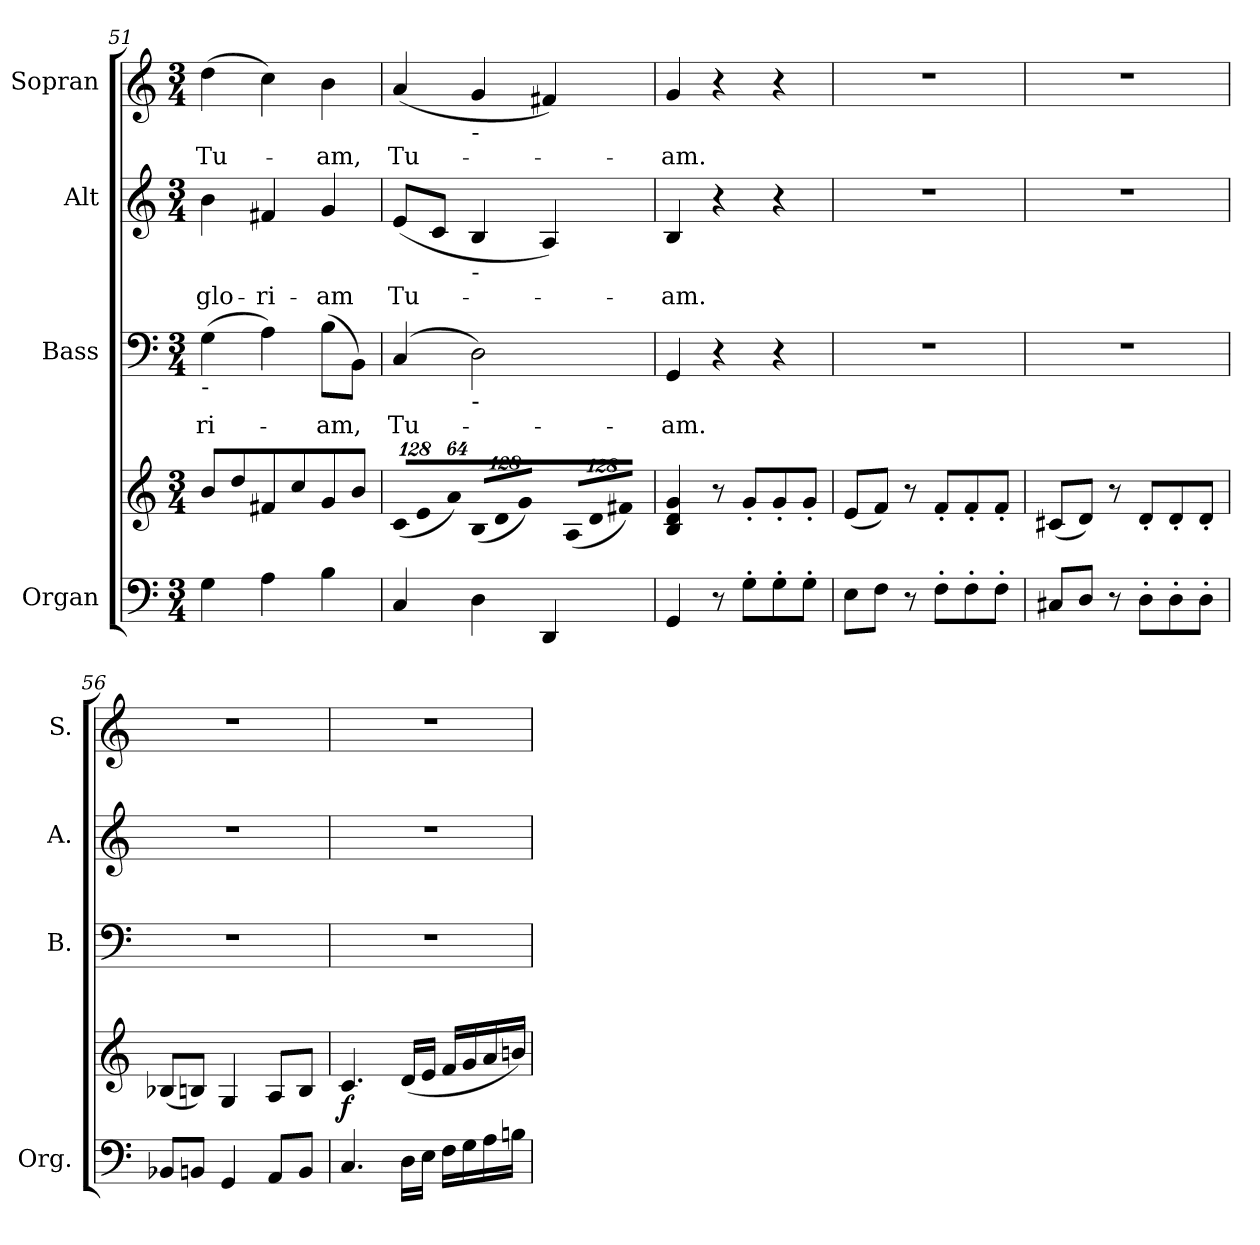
**kern	**kern	**dynam	**kern	**text	**kern	**text	**kern	**text
*part4	*part4	*part4	*part3	*part3	*part2	*part2	*part1	*part1
*staff5	*staff4	*staff4/5	*staff3	*staff3	*staff2	*staff2	*staff1	*staff1
*I"Organ	*	*	*I"Bass	*	*I"Alt	*	*I"Sopran	*
*I'Org.	*	*	*I'B.	*	*I'A.	*	*I'S.	*
!!LO:LB:g=z
*clefF4	*clefG2	*	*clefF4	*	*clefG2	*	*clefG2	*
*k[]	*k[]	*	*k[]	*	*k[]	*	*k[]	*
*C:	*C:	*	*C:	*	*C:	*	*C:	*
*M3/4	*M3/4	*	*M3/4	*	*M3/4	*	*M3/4	*
=51	=51	=51	=51	=51	=51	=51	=51	=51
!	!	!	!	!LO:LY:b:color=#000000	!	!	!	!
!	!	!	!	!	!	!LO:LY:b:color=#000000	!	!
!	!	!	!LO:TX:b:t=-	!	!	!	!	!
!	!	!	!	!	!	!	!	!LO:LY:b:color=#000000
4Gi\	8bi/L	.	(4Gi\	ri-	4bi\	glo-	(4ddi\	Tu-
.	8ddi/	.	.	.	.	.	.	.
!	!	!	!	!	!	!LO:LY:b:color=#000000	!	!
4Ai\	8f#Xi/	.	4Ai\)	.	4f#Xi/	-ri-	4cci\)	.
.	8cci/	.	.	.	.	.	.	.
!	!	!	!	!LO:LY:b:color=#000000	!	!	!	!
!	!	!	!	!	!	!LO:LY:b:color=#000000	!	!
!	!	!	!	!	!	!	!	!LO:LY:b:color=#000000
4Bi\	8gi/	.	(8Bi\L	-am,	4gi/	-am	4bi\	-am,
.	8bi/J	.	8BBi\J)	.	.	.	.	.
=52	=52	=52	=52	=52	=52	=52	=52	=52
*	*Xbrackettup	*	*	*	*	*	*	*
!	!LO:N:vis=8	!	!	!	!	!	!	!
!	!	!	!	!LO:LY:b:color=#000000	!	!	!	!
!	!	!	!	!	!	!LO:LY:b:color=#000000	!	!
!	!	!	!	!	!	!	!	!LO:LY:b:color=#000000
4Ci/	(1024%85ci/L	.	(4Ci/	Tu-	(8ei/L	Tu-	(4ai/	Tu-
!	!LO:N:vis=8	!	!	!	!	!	!	!
.	1024%85ei/	.	.	.	.	.	.	.
.	.	.	.	.	8ci/J	.	.	.
!	!LO:N:vis=8	!	!	!	!	!	!	!
.	512%43ai/J)	.	.	.	.	.	.	.
!	!	!	!	!	!	!	!LO:TX:b:t=-	!
!	!	!	!	!	!LO:TX:b:t=-	!	!	!
!	!	!	!LO:TX:b:t=-	!	!	!	!	!
!	!LO:N:vis=8	!	!	!	!	!	!	!
4Di\	(1024%85Bi/L	.	2Di\)	.	4Bi/	.	4gi/	.
!	!LO:N:vis=8	!	!	!	!	!	!	!
.	1024%85di/	.	.	.	.	.	.	.
!	!LO:N:vis=8	!	!	!	!	!	!	!
.	512%43gi/J)	.	.	.	.	.	.	.
!	!LO:N:vis=8	!	!	!	!	!	!	!
4DDi/	(1024%85Ai/L	.	.	.	4Ai/)	.	4f#Xi/)	.
!	!LO:N:vis=8	!	!	!	!	!	!	!
.	1024%85di/	.	.	.	.	.	.	.
!	!LO:N:vis=8	!	!	!	!	!	!	!
.	512%43f#Xi/J)	.	.	.	.	.	.	.
=53	=53	=53	=53	=53	=53	=53	=53	=53
!	!	!	!	!LO:LY:b:color=#000000	!	!	!	!
!	!	!	!	!	!	!LO:LY:b:color=#000000	!	!
!	!	!	!	!	!	!	!	!LO:LY:b:color=#000000
4GGi/	4Bi/ 4di 4gi	.	4GGi/	-am.	4Bi/	-am.	4gi/	-am.
8r	8r	.	4r	.	4r	.	4r	.
8G'i\L	8g'i/L	.	.	.	.	.	.	.
8G'i\	8g'i/	.	4r	.	4r	.	4r	.
8G'i\J	8g'i/J	.	.	.	.	.	.	.
=54	=54	=54	=54	=54	=54	=54	=54	=54
!	!	!	!LO:N:vis=1	!	!LO:N:vis=1	!	!LO:N:vis=1	!
8Ei\L	(8ei/L	.	2.r	.	2.r	.	2.r	.
8Fi\J	8fi/J)	.	.	.	.	.	.	.
8r	8r	.	.	.	.	.	.	.
8F'i\L	8f'i/L	.	.	.	.	.	.	.
8F'i\	8f'i/	.	.	.	.	.	.	.
8F'i\J	8f'i/J	.	.	.	.	.	.	.
=55	=55	=55	=55	=55	=55	=55	=55	=55
!	!	!	!LO:N:vis=1	!	!LO:N:vis=1	!	!LO:N:vis=1	!
8C#Xi/L	(8c#Xi/L	.	2.r	.	2.r	.	2.r	.
8Di/J	8di/J)	.	.	.	.	.	.	.
8r	8r	.	.	.	.	.	.	.
8D'i\L	8d'i/L	.	.	.	.	.	.	.
8D'i\	8d'i/	.	.	.	.	.	.	.
8D'i\J	8d'i/J	.	.	.	.	.	.	.
=56	=56	=56	=56	=56	=56	=56	=56	=56
!	!	!	!LO:N:vis=1	!	!LO:N:vis=1	!	!LO:N:vis=1	!
8BB-Xi/L	(8B-Xi/L	.	2.r	.	2.r	.	2.r	.
8BBni/J	8Bni/J)	.	.	.	.	.	.	.
4GGi/	4Gi/	.	.	.	.	.	.	.
8AAi/L	8Ai/L	.	.	.	.	.	.	.
8BBi/J	8Bi/J	.	.	.	.	.	.	.
!!LO:PB:g=z
=57	=57	=57	=57	=57	=57	=57	=57	=57
!	!	!	!LO:N:vis=1	!	!LO:N:vis=1	!	!LO:N:vis=1	!
4.Ci/	4.ci/	f	2.r	.	2.r	.	2.r	.
16Di\LL	(16di/LL	.	.	.	.	.	.	.
16Ei\JJ	16ei/JJ	.	.	.	.	.	.	.
16Fi\LL	16fi/LL	.	.	.	.	.	.	.
16Gi\	16gi/	.	.	.	.	.	.	.
16Ai\	16ai/	.	.	.	.	.	.	.
16Bni\JJ	16bni/JJ)	.	.	.	.	.	.	.
=	=	=	=	=	=	=	=	=
*-	*-	*-	*-	*-	*-	*-	*-	*-
